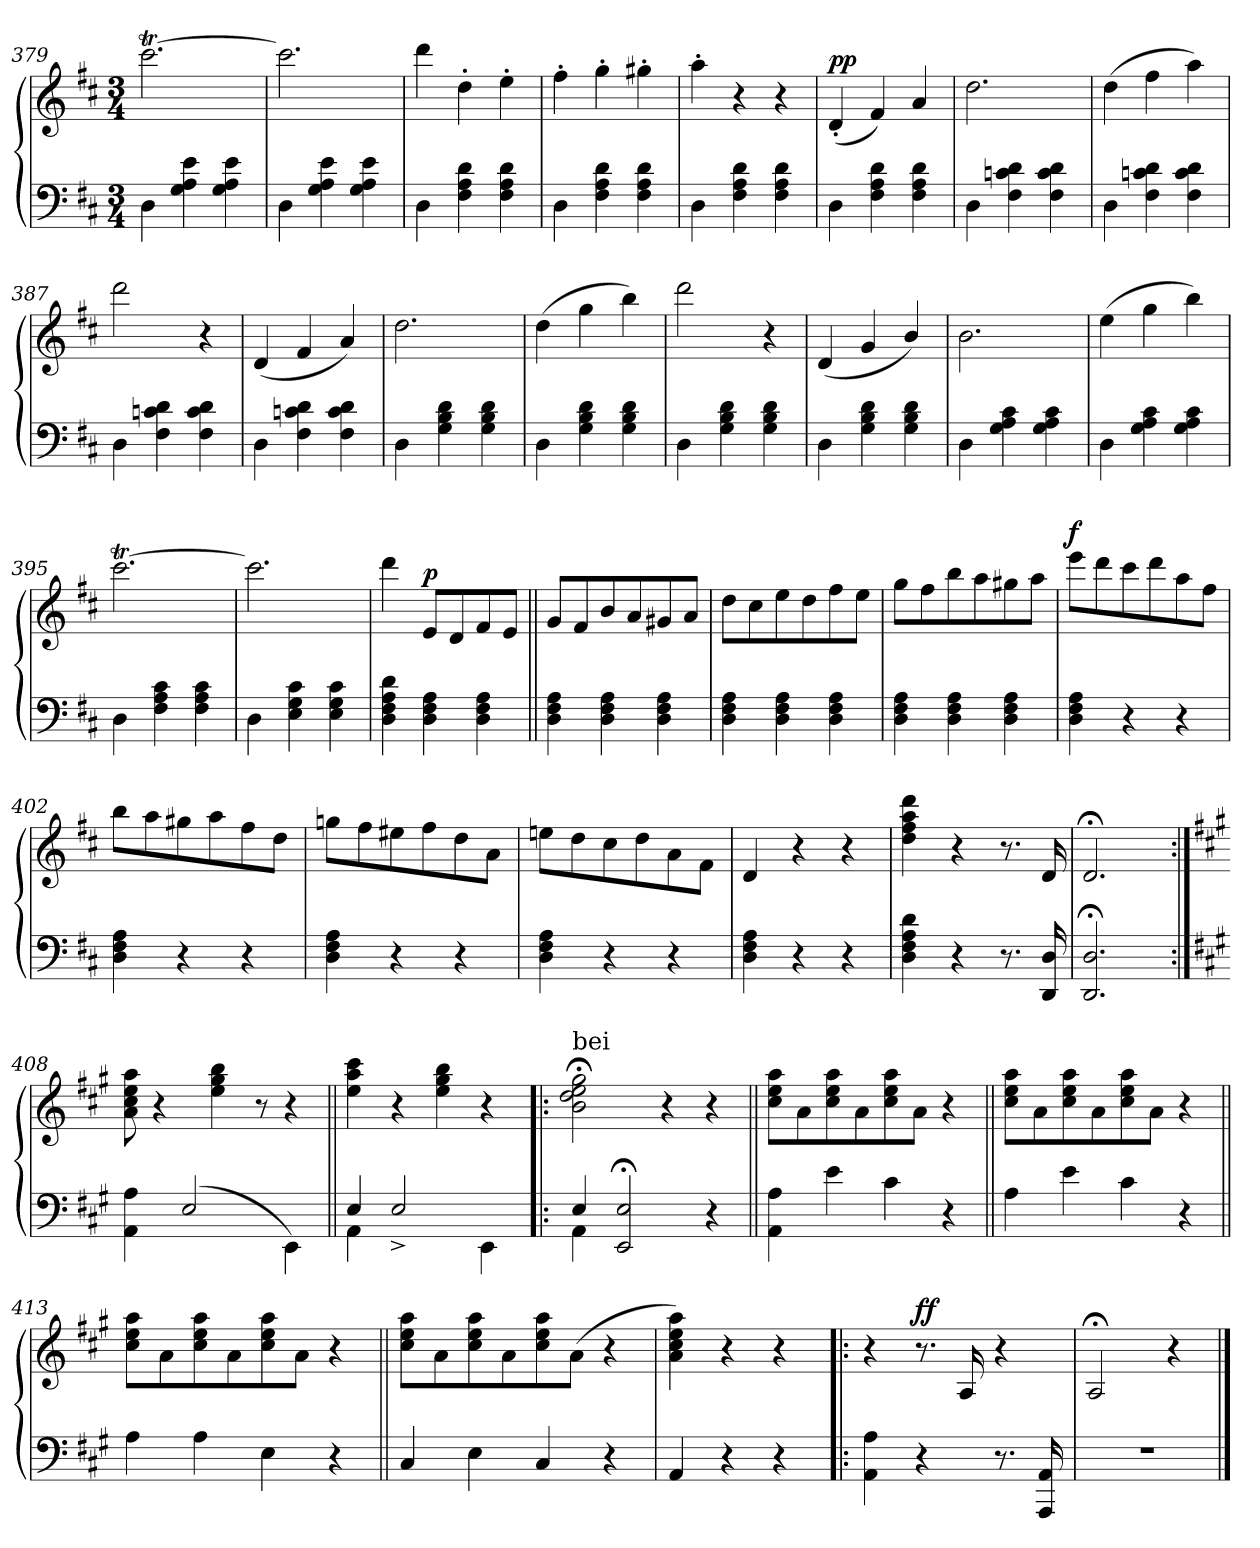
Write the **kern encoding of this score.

**kern	**kern	**dynam
*part1	*part1	*part1
*staff2	*staff1	*staff1/2
*clefF4	*clefG2	*
*k[f#c#]	*k[f#c#]	*
*M3/4	*M3/4	*
=379	=379	=379
4D\	[2.ccc#t\	.
4G\ 4A\ 4e\	.	.
4G\ 4A\ 4e\	.	.
=380	=380	=380
4D\	2.ccc#TTT\]	.
4G\ 4A\ 4e\	.	.
4G\ 4A\ 4e\	.	.
=381	=381	=381
4D\	4ddd\	.
4F#\ 4A\ 4d\	4dd'\	.
4F#\ 4A\ 4d\	4ee'\	.
=382	=382	=382
4D\	4ff#'\	.
4F#\ 4A\ 4d\	4gg'\	.
4F#\ 4A\ 4d\	4gg#X'\	.
=383	=383	=383
4D\	4aa'\	.
4F#\ 4A\ 4d\	4r	.
4F#\ 4A\ 4d\	4r	.
=384	=384	=384
!	!	!LO:DY:a
4D\	(4d'/	pp
4F#\ 4A\ 4d\	4f#/)	.
4F#\ 4A\ 4d\	4a/	.
=385	=385	=385
4D\	2.dd\	.
4F#\ 4cn\ 4d\	.	.
4F#\ 4c\ 4d\	.	.
=386	=386	=386
4D\	(4dd\	.
4F#\ 4cn\ 4d\	4ff#\	.
4F#\ 4c\ 4d\	4aa\)	.
=387	=387	=387
4D\	2ddd\	.
4F#\ 4cn\ 4d\	.	.
4F#\ 4c\ 4d\	4r	.
=388	=388	=388
4D\	(4d/	.
4F#\ 4cn\ 4d\	4f#/	.
4F#\ 4c\ 4d\	4a/)	.
!!LO:LB:g=z
=389	=389	=389
4D\	2.dd\	.
4G\ 4B\ 4d\	.	.
4G\ 4B\ 4d\	.	.
=390	=390	=390
4D\	(4dd\	.
4G\ 4B\ 4d\	4gg\	.
4G\ 4B\ 4d\	4bb\)	.
=391	=391	=391
4D\	2ddd\	.
4G\ 4B\ 4d\	.	.
4G\ 4B\ 4d\	4r	.
=392	=392	=392
4D\	(4d/	.
4G\ 4B\ 4d\	4g/	.
4G\ 4B\ 4d\	4b/)	.
=393	=393	=393
4D\	2.b\	.
4G\ 4A\ 4c#\	.	.
4G\ 4A\ 4c#\	.	.
=394	=394	=394
4D\	(4ee\	.
4G\ 4A\ 4c#\	4gg\	.
4G\ 4A\ 4c#\	4bb\)	.
=395	=395	=395
4D\	[2.ccc#t\	.
4F#\ 4A\ 4c#\	.	.
4F#\ 4A\ 4c#\	.	.
=396	=396	=396
4D\	2.ccc#TTT\]	.
4E\ 4G\ 4c#\	.	.
4E\ 4G\ 4c#\	.	.
=397	=397	=397
4D\ 4F#\ 4A\ 4d\	4ddd\	.
!	!	!LO:DY:a
4D\ 4F#\ 4A\	8eL	p
.	8d	.
4D\ 4F#\ 4A\	8f#	.
.	8eJ	.
=398||	=398||	=398||
4D\ 4F#\ 4A\	8gL	.
.	8f#	.
4D\ 4F#\ 4A\	8b	.
.	8a	.
4D\ 4F#\ 4A\	8g#X	.
.	8aJ	.
!!LO:LB:g=z
=399	=399	=399
4D\ 4F#\ 4A\	8ddL	.
.	8cc#	.
4D\ 4F#\ 4A\	8ee	.
.	8dd	.
4D\ 4F#\ 4A\	8ff#	.
.	8eeJ	.
=400	=400	=400
4D\ 4F#\ 4A\	8ggL	.
.	8ff#	.
4D\ 4F#\ 4A\	8bb	.
.	8aa	.
4D\ 4F#\ 4A\	8gg#X	.
.	8aaJ	.
=401	=401	=401
!	!	!LO:DY:a
4D\ 4F#\ 4A\	8eeeL	f
.	8ddd	.
4r	8ccc#	.
.	8ddd	.
4r	8aa	.
.	8ff#J	.
=402	=402	=402
4D\ 4F#\ 4A\	8bbL	.
.	8aa	.
4r	8gg#X	.
.	8aa	.
4r	8ff#	.
.	8ddJ	.
=403	=403	=403
4D\ 4F#\ 4A\	8ggnL	.
.	8ff#	.
4r	8ee#X	.
.	8ff#	.
4r	8dd	.
.	8aJ	.
=404	=404	=404
4D\ 4F#\ 4A\	8eenL	.
.	8dd	.
4r	8cc#	.
.	8dd	.
4r	8a	.
.	8f#J	.
=405	=405	=405
4D\ 4F#\ 4A\	4d/	.
4r	4r	.
4r	4r	.
=406	=406	=406
4D\ 4F#\ 4A\ 4d\	4dd\ 4ff#\ 4aa\ 4ddd\	.
4r	4r	.
8.r	8.r	.
16DD/ 16D/	16d/	.
=407	=407	=407
2.DD;</ 2.D;</	2.d;</	.
!!LO:LB:g=z
=408:|!	=408:|!	=408:|!
*k[f#c#g#]	*k[f#c#g#]	*
4AA\ 4A\	8a\ 8cc#\ 8ee\ 8aa\	.
.	4r	.
(2E/	.	.
.	4ee\ 4gg#\ 4bb\	.
.	8r	.
4EE\)	4r	.
=409||	=409||	=409||
*^	*	*
4E/	4AA\	4ee\ 4aa\ 4ccc#\	.
2E^/	4ryy	4r	.
.	4ryy	4ee\ 4gg#\ 4bb\	.
4ryy	4EE\	4r	.
=410!|:	=410!|:	=410!|:	=410!|:
!	!	!LO:TX:t=bei	!
4E/	4AA\	2b;<\ 2dd;<\ 2ee;<\ 2gg#;<\	.
2EE;</ 2E;</	4ryy	.	.
.	4ryy	4r	.
4r	4ryy	4r	.
*v	*v	*	*
=411||	=411||	=411||
4AA\ 4A\	8cc# 8ee 8aaL	.
.	8a	.
4e\	8cc# 8ee 8aa	.
.	8a	.
4c#\	8cc# 8ee 8aa	.
.	8aJ	.
4r	4r	.
=412||	=412||	=412||
4A\	8cc# 8ee 8aaL	.
.	8a	.
4e\	8cc# 8ee 8aa	.
.	8a	.
4c#\	8cc# 8ee 8aa	.
.	8aJ	.
4r	4r	.
=413||	=413||	=413||
4A\	8cc# 8ee 8aaL	.
.	8a	.
4A\	8cc# 8ee 8aa	.
.	8a	.
4E\	8cc# 8ee 8aa	.
.	8aJ	.
4r	4r	.
=414||	=414||	=414||
4C#/	8cc# 8ee 8aaL	.
.	8a	.
4E\	8cc# 8ee 8aa	.
.	8a	.
4C#/	8cc# 8ee 8aa	.
.	(8aJ	.
4r	4r	.
=415	=415	=415
4AA/	4a\ 4cc#\ 4ee\ 4aa\)	.
4r	4r	.
4r	4r	.
=416!|:	=416!|:	=416!|:
4AA\ 4A\	4r	.
!	!	!LO:DY:a
4r	8.r	ff
.	16A/	.
8.r	4r	.
16AAA/ 16AA/	.	.
=417	=417	=417
2.r	2A;</	.
.	4r	.
==	==	==
*-	*-	*-
